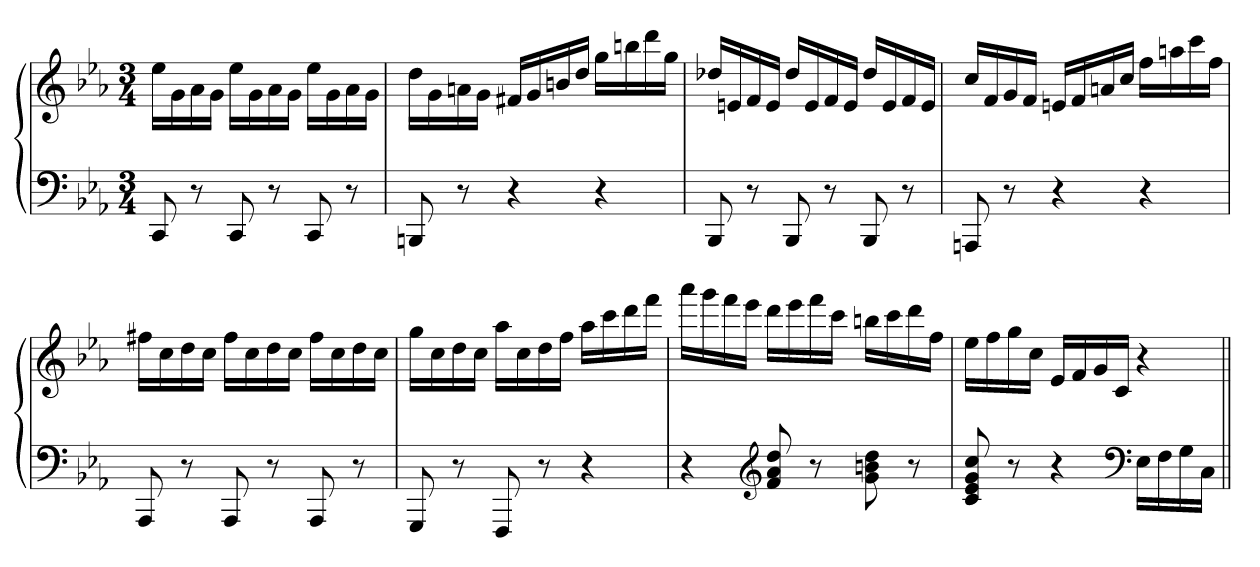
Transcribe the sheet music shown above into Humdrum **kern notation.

**kern	**kern
*part1	*part1
*staff2	*staff1
*clefF4	*clefG2
*k[b-e-a-]	*k[b-e-a-]
*c:	*c:
*M3/4	*M3/4
=	=
8CC	16ee-LL
.	16g
8r	16a-
.	16gJJ
8CC	16ee-LL
.	16g
8r	16a-
.	16gJJ
8CC	16ee-LL
.	16g
8r	16a-
.	16gJJ
=	=
8BBBn	16ddLL
.	16g
8r	16an
.	16gJJ
4r	16f#XLL
.	16g
.	16bn
.	16ddJJ
4r	16ggLL
.	16bbn
.	16ddd
.	16ggJJ
=	=
8BBB-	16dd-XLL
.	16en
8r	16f
.	16eJJ
8BBB-	16dd-LL
.	16e
8r	16f
.	16eJJ
8BBB-	16dd-LL
.	16e
8r	16f
.	16eJJ
=	=
8AAAn	16ccLL
.	16f
8r	16g
.	16fJJ
4r	16enLL
.	16f
.	16an
.	16ccJJ
4r	16ffLL
.	16aan
.	16ccc
.	16ffJJ
=	=
8AAA-	16ff#XLL
.	16cc
8r	16dd
.	16ccJJ
8AAA-	16ff#LL
.	16cc
8r	16dd
.	16ccJJ
8AAA-	16ff#LL
.	16cc
8r	16dd
.	16ccJJ
=	=
8GGG	16ggLL
.	16cc
8r	16dd
.	16ccJJ
8FFF	16aa-LL
.	16cc
8r	16dd
.	16ffJJ
4r	16aa-LL
.	16ccc
.	16ddd
.	16fffJJ
=	=
4r	16aaa-LL
.	16ggg
.	16fff
.	16eee-JJ
*clefG2	*
8f 8a- 8dd	16dddLL
.	16eee-
8r	16fff
.	16cccJJ
8g 8bn 8dd	16bbnLL
.	16ccc
8r	16ddd
.	16ffJJ
=	=
8c 8e- 8g 8cc	16ee-LL
.	16ff
8r	16gg
.	16ccJJ
4r	16e-LL
.	16f
.	16g
.	16cJJ
*clefF4	*
16E-LL	4r
16F	.
16G	.
16CJJ	.
=||	=||
*-	*-
